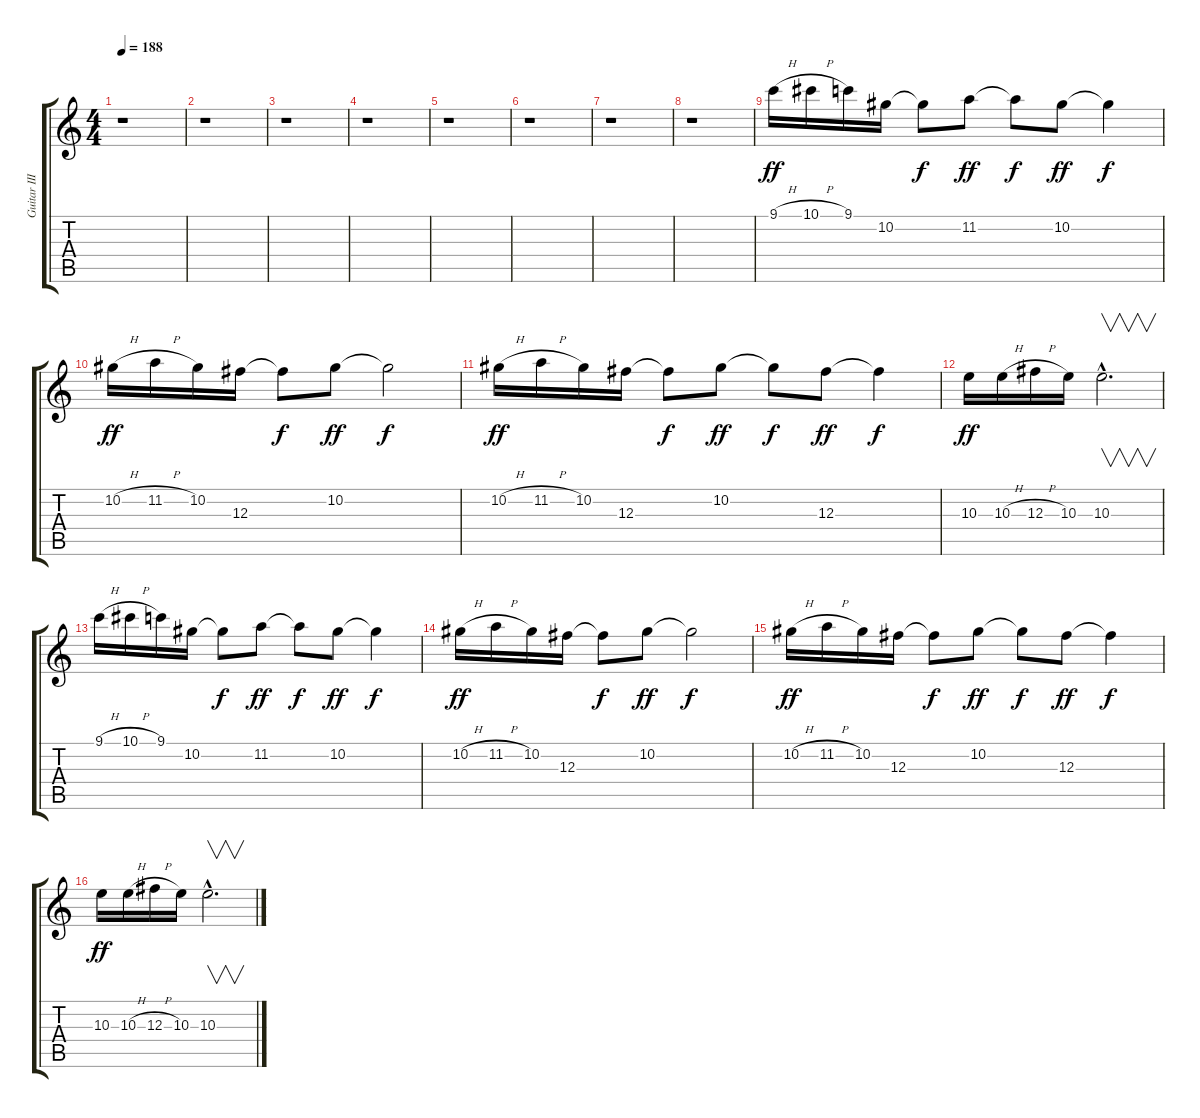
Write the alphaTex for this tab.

\track ("Guitar III" "Guitar III") {instrument overdrivenguitar}
\staff {score tabs}
\tuning (Eb4 Bb3 Gb3 Db3 Ab2 Eb2) {hide}
\ts (4 4)
\tempo 188
\clef g2
\ks c
r.1{dy ff instrument overdrivenguitar} |
r.1 |
r.1 |
r.1 |
r.1 |
r.1 |
r.1 |
r.1 |
9.1{h}.16 10.1{h}.16 9.1.16 10.2.16 10.2{t}.8{dy f} 11.2.8{dy ff} 11.2{t}.8{dy f} 10.2.8{dy ff} 10.2{t}.4{dy f} |
10.2{h}.16{dy ff} 11.2{h}.16 10.2.16 12.3.16 12.3{t}.8{dy f} 10.2.8{dy ff} 10.2{t}.2{dy f} |
10.2{h}.16{dy ff} 11.2{h}.16 10.2.16 12.3.16 12.3{t}.8{dy f} 10.2.8{dy ff} 10.2{t}.8{dy f} 12.3.8{dy ff} 12.3{t}.4{dy f} |
10.3.16{dy ff} 10.3{h}.16 12.3{h}.16 10.3.16 10.3{hac}.2{v d} |
9.1{h}.16 10.1{h}.16 9.1.16 10.2.16 10.2{t}.8{dy f} 11.2.8{dy ff} 11.2{t}.8{dy f} 10.2.8{dy ff} 10.2{t}.4{dy f} |
10.2{h}.16{dy ff} 11.2{h}.16 10.2.16 12.3.16 12.3{t}.8{dy f} 10.2.8{dy ff} 10.2{t}.2{dy f} |
10.2{h}.16{dy ff} 11.2{h}.16 10.2.16 12.3.16 12.3{t}.8{dy f} 10.2.8{dy ff} 10.2{t}.8{dy f} 12.3.8{dy ff} 12.3{t}.4{dy f} |
10.3.16{dy ff} 10.3{h}.16 12.3{h}.16 10.3.16 10.3{hac}.2{v d}
